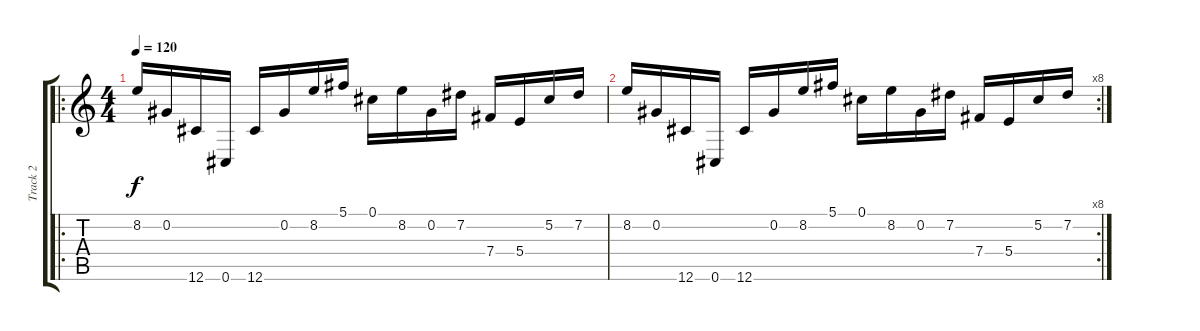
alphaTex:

\track ("Track 2" "Track 2") {instrument distortionguitar}
\staff {score tabs}
\tuning (Db4 Ab3 E3 B2 Gb2 Db2) {hide}
\ro
\ts (4 4)
\tempo 120
\clef g2
\ks c
8.2.16{dy f} 0.2.16 12.6.16 0.6.16 12.6.16 0.2.16 8.2.16 5.1.16 0.1.16 8.2.16 0.2.16 7.2.16 7.4.16 5.4.16 5.2.16 7.2.16 |
\rc 8
8.2.16 0.2.16 12.6.16 0.6.16 12.6.16 0.2.16 8.2.16 5.1.16 0.1.16 8.2.16 0.2.16 7.2.16 7.4.16 5.4.16 5.2.16 7.2.16
